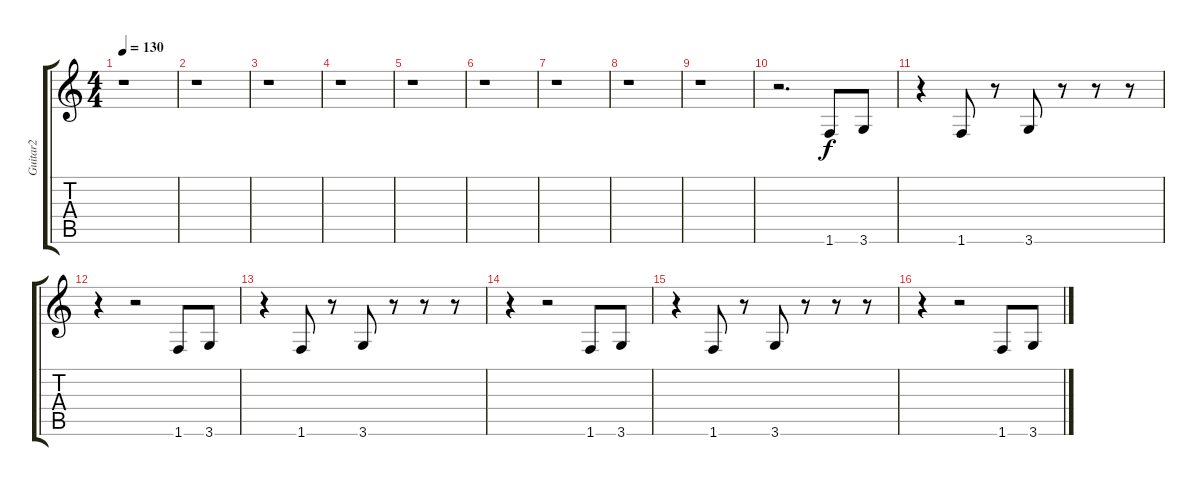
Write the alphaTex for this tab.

\track ("Guitar2" "Guitar2") {instrument acousticbass}
\staff {score tabs}
\tuning (E4 B3 G3 D3 A2 E2) {hide}
\ts (4 4)
\tempo 130
\clef g2
\ks c
r.1{dy f instrument acousticbass} |
r.1 |
r.1 |
r.1 |
r.1 |
r.1 |
r.1 |
r.1 |
r.1 |
r.2{d} 1.6.8 3.6.8 |
r.4 1.6.8 r.8 3.6.8 r.8 r.8 r.8 |
r.4 r.2 1.6.8 3.6.8 |
r.4 1.6.8 r.8 3.6.8 r.8 r.8 r.8 |
r.4 r.2 1.6.8 3.6.8 |
r.4 1.6.8 r.8 3.6.8 r.8 r.8 r.8 |
r.4 r.2 1.6.8 3.6.8
